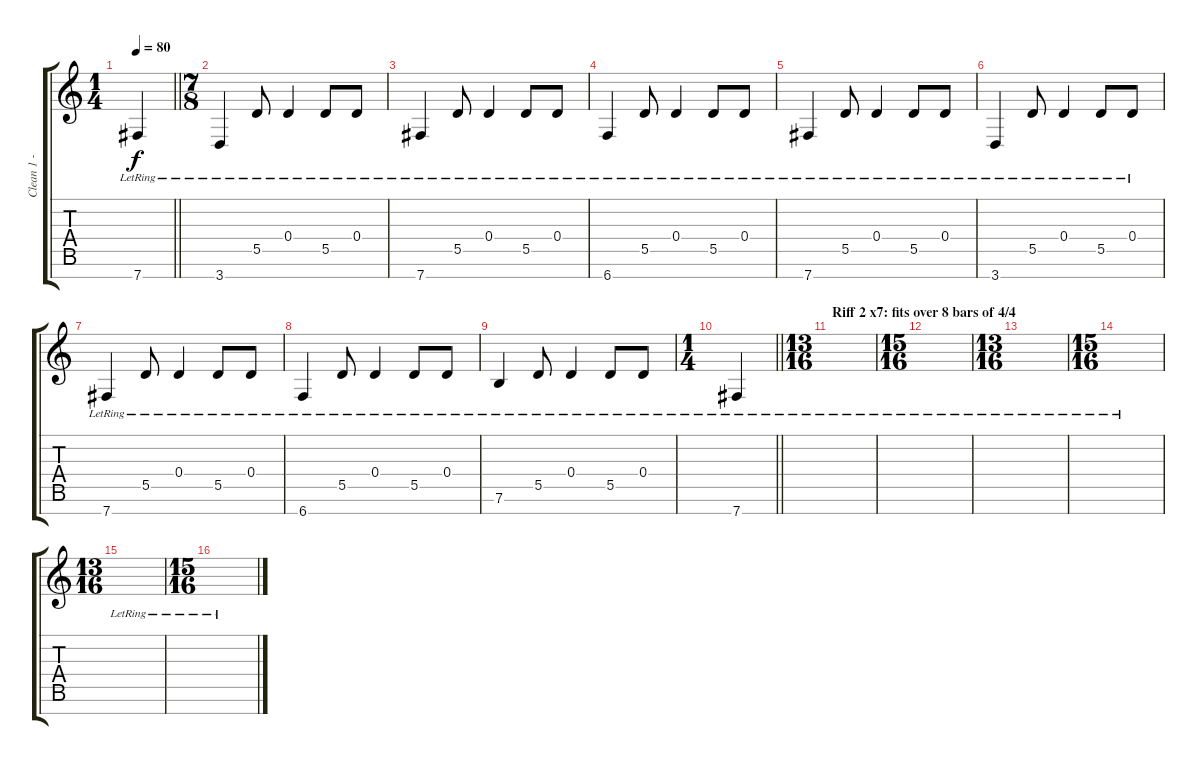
\track ("Clean 1 - 7-String B Standard" "Clean 1 - ") {instrument electricguitarclean}
\staff {score tabs}
\tuning (E4 B3 G3 D3 A2 E2 B1) {hide}
\ts (1 4)
\tempo 80
\clef g2
\barLineRight lightlight
\ks c
7.7{lr}.4{dy f} |
\ts (7 8)
\section ("" "")
3.7{lr}.4 5.5{lr}.8 0.4{lr}.4 5.5{lr}.8 0.4{lr}.8 |
7.7{lr}.4 5.5{lr}.8 0.4{lr}.4 5.5{lr}.8 0.4{lr}.8 |
6.7{lr}.4 5.5{lr}.8 0.4{lr}.4 5.5{lr}.8 0.4{lr}.8 |
7.7{lr}.4 5.5{lr}.8 0.4{lr}.4 5.5{lr}.8 0.4{lr}.8 |
3.7{lr}.4 5.5{lr}.8 0.4{lr}.4 5.5{lr}.8 0.4{lr}.8 |
7.7{lr}.4 5.5{lr}.8 0.4{lr}.4 5.5{lr}.8 0.4{lr}.8 |
6.7{lr}.4 5.5{lr}.8 0.4{lr}.4 5.5{lr}.8 0.4{lr}.8 |
7.6{lr}.4 5.5{lr}.8 0.4{lr}.4 5.5{lr}.8 0.4{lr}.8 |
\ts (1 4)
\barLineRight lightlight
7.7{lr}.4 |
\ts (13 16)
\section ("" "Riff 2 x7: fits over 8 bars of 4/4")
|
\ts (15 16)
|
\ts (13 16)
|
\ts (15 16)
|
\ts (13 16)
|
\ts (15 16)
